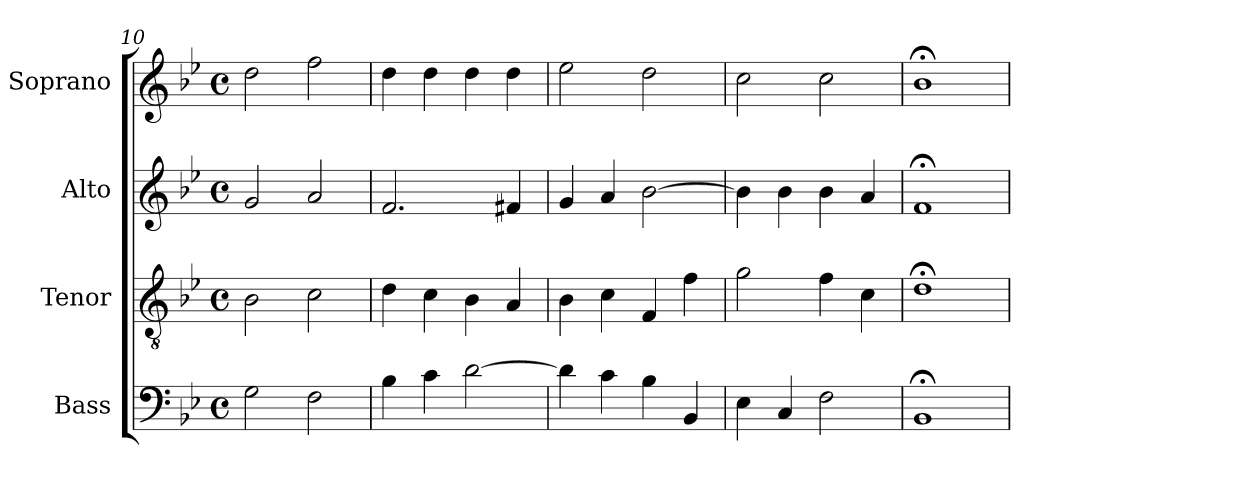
**kern	**kern	**kern	**kern
*part4	*part3	*part2	*part1
*staff4	*staff3	*staff2	*staff1
*I"Bass	*I"Tenor	*I"Alto	*I"Soprano
*I'B	*I'T	*I'A	*I'S
*clefF4	*clefGv2	*clefG2	*clefG2
*k[b-e-]	*k[b-e-]	*k[b-e-]	*k[b-e-]
*g:	*g:	*g:	*g:
*M4/4	*M4/4	*M4/4	*M4/4
*met(c)	*met(c)	*met(c)	*met(c)
*MM100	*MM100	*MM100	*MM100
=10	=10	=10	=10
2G	2B-	2g	2dd
2F	2c	2a	2ff
=11	=11	=11	=11
4B-	4d	2.f	4dd
4c	4c	.	4dd
[2d	4B-	.	4dd
.	4A	4f#X	4dd
=12	=12	=12	=12
4d]	4B-	4g	2ee-
4c	4c	4a	.
4B-	4F	[2b-	2dd
4BB-	4f	.	.
=13	=13	=13	=13
4E-	2g	4b-]	2cc
4C	.	4b-	.
2F	4f	4b-	2cc
.	4c	4a	.
=14	=14	=14	=14
1BB-;<	1d;<	1f;<	1b-;<
=	=	=	=
*-	*-	*-	*-
